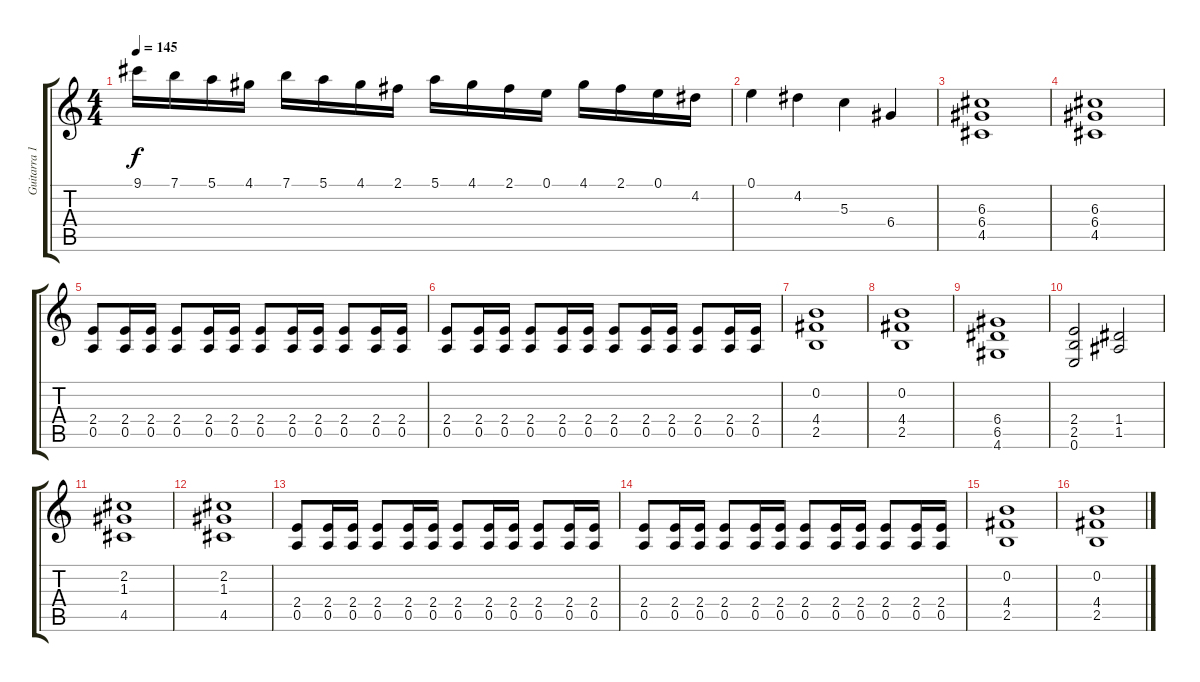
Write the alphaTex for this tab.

\track ("Guitarra 1" "Guitarra 1") {instrument distortionguitar}
\staff {score tabs}
\tuning (E4 B3 G3 D3 A2 E2) {hide}
\ts (4 4)
\tempo 145
\clef g2
\ks c
9.1.16{dy f} 7.1.16 5.1.16 4.1.16 7.1.16 5.1.16 4.1.16 2.1.16 5.1.16 4.1.16 2.1.16 0.1.16 4.1.16 2.1.16 0.1.16 4.2.16 |
0.1.4 4.2.4 5.3.4 6.4.4 |
(6.3 6.4 4.5).1 |
(6.3 6.4 4.5).1 |
(2.4 0.5).8 (2.4 0.5).16 (2.4 0.5).16 (2.4 0.5).8 (2.4 0.5).16 (2.4 0.5).16 (2.4 0.5).8 (2.4 0.5).16 (2.4 0.5).16 (2.4 0.5).8 (2.4 0.5).16 (2.4 0.5).16 |
(2.4 0.5).8 (2.4 0.5).16 (2.4 0.5).16 (2.4 0.5).8 (2.4 0.5).16 (2.4 0.5).16 (2.4 0.5).8 (2.4 0.5).16 (2.4 0.5).16 (2.4 0.5).8 (2.4 0.5).16 (2.4 0.5).16 |
(0.2 4.4 2.5).1 |
(0.2 4.4 2.5).1 |
(6.4 6.5 4.6).1 |
(2.4 2.5 0.6).2 (1.4 1.5).2 |
(2.2 1.3 4.5).1 |
(2.2 1.3 4.5).1 |
(2.4 0.5).8 (2.4 0.5).16 (2.4 0.5).16 (2.4 0.5).8 (2.4 0.5).16 (2.4 0.5).16 (2.4 0.5).8 (2.4 0.5).16 (2.4 0.5).16 (2.4 0.5).8 (2.4 0.5).16 (2.4 0.5).16 |
(2.4 0.5).8 (2.4 0.5).16 (2.4 0.5).16 (2.4 0.5).8 (2.4 0.5).16 (2.4 0.5).16 (2.4 0.5).8 (2.4 0.5).16 (2.4 0.5).16 (2.4 0.5).8 (2.4 0.5).16 (2.4 0.5).16 |
(0.2 4.4 2.5).1 |
(0.2 4.4 2.5).1
